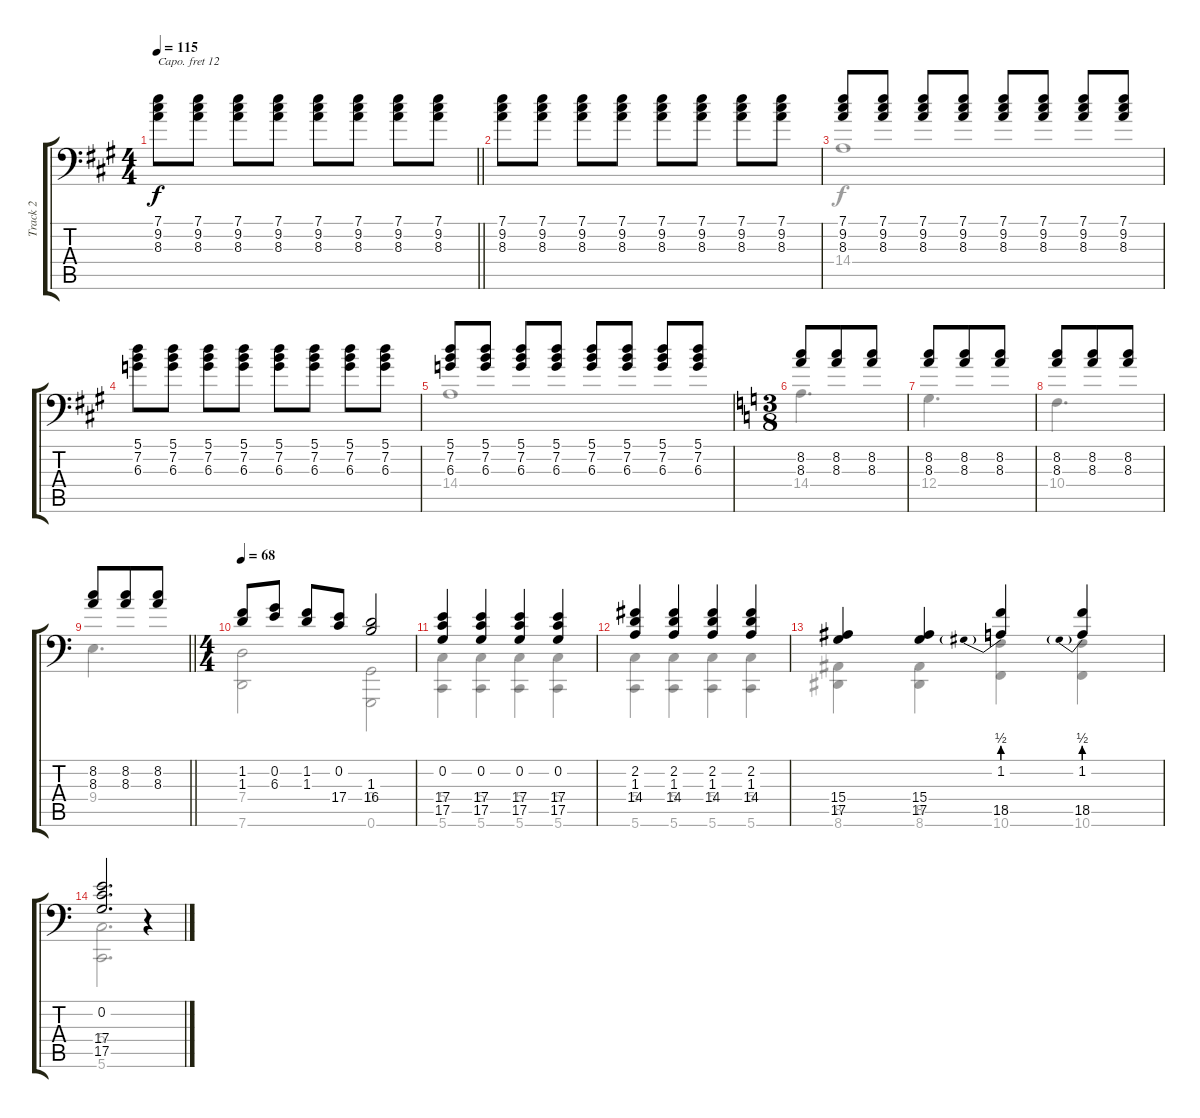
\track ("Track 2" "Track 2") {instrument acousticgrandpiano}
\staff {score tabs}
\capo 12
\tuning (A3 E3 Db3 G1 D1 G0) {hide}
\voice
\ts (4 4)
\tempo 115
\clef f4
\barLineRight lightlight
\ks a
(7.1 9.2 8.3).8{dy f} (7.1 9.2 8.3).8 (7.1 9.2 8.3).8 (7.1 9.2 8.3).8 (7.1 9.2 8.3).8 (7.1 9.2 8.3).8 (7.1 9.2 8.3).8 (7.1 9.2 8.3).8 |
(7.1 9.2 8.3).8 (7.1 9.2 8.3).8 (7.1 9.2 8.3).8 (7.1 9.2 8.3).8 (7.1 9.2 8.3).8 (7.1 9.2 8.3).8 (7.1 9.2 8.3).8 (7.1 9.2 8.3).8 |
(7.1 9.2 8.3).8 (7.1 9.2 8.3).8 (7.1 9.2 8.3).8 (7.1 9.2 8.3).8 (7.1 9.2 8.3).8 (7.1 9.2 8.3).8 (7.1 9.2 8.3).8 (7.1 9.2 8.3).8 |
(5.1 7.2 6.3).8 (5.1 7.2 6.3).8 (5.1 7.2 6.3).8 (5.1 7.2 6.3).8 (5.1 7.2 6.3).8 (5.1 7.2 6.3).8 (5.1 7.2 6.3).8 (5.1 7.2 6.3).8 |
(5.1 7.2 6.3).8 (5.1 7.2 6.3).8 (5.1 7.2 6.3).8 (5.1 7.2 6.3).8 (5.1 7.2 6.3).8 (5.1 7.2 6.3).8 (5.1 7.2 6.3).8 (5.1 7.2 6.3).8 |
\ts (3 8)
\ks c
(8.2 8.3).8 (8.2 8.3).8 (8.2 8.3).8 |
(8.2 8.3).8 (8.2 8.3).8 (8.2 8.3).8 |
(8.2 8.3).8 (8.2 8.3).8 (8.2 8.3).8 |
\barLineRight lightlight
(8.2 8.3).8 (8.2 8.3).8 (8.2 8.3).8 |
\ts (4 4)
\tempo 68
(1.2 1.3).8 (0.2 6.3).8 (1.2 1.3).8 (0.2 17.4).8 (1.3 16.4).2 |
(0.2 17.4 17.5).4 (0.2 17.4 17.5).4 (0.2 17.4 17.5).4 (0.2 17.4 17.5).4 |
(2.2 1.3 14.4).4 (2.2 1.3 14.4).4 (2.2 1.3 14.4).4 (2.2 1.3 14.4).4 |
(15.4 17.5).4 (15.4 17.5).4 (1.2 18.5{be (prebend 0 2 60 2)}).4 (1.2 18.5{be (prebend 0 2 60 2)}).4 |
(0.2 17.4 17.5).2{d} r.4
\voice
\clef f4
\ottava regular
\simile none
\barLineRight lightlight
\ks a
|
|
14.4.1 |
|
14.4.1 |
\ks c
14.4.4{d} |
12.4.4{d} |
10.4.4{d} |
\barLineRight lightlight
9.4.4{d} |
(7.4 7.6).2 (0.4 0.6).2 |
(5.4 5.6).4 (5.4 5.6).4 (5.4 5.6).4 (5.4 5.6).4 |
(5.4 5.6).4 (5.4 5.6).4 (5.4 5.6).4 (5.4 5.6).4 |
(8.5 8.6).4 (8.5 8.6).4 (15.5 10.6).4 (15.5 10.6).4 |
(5.4 5.6).2{d} r.4
